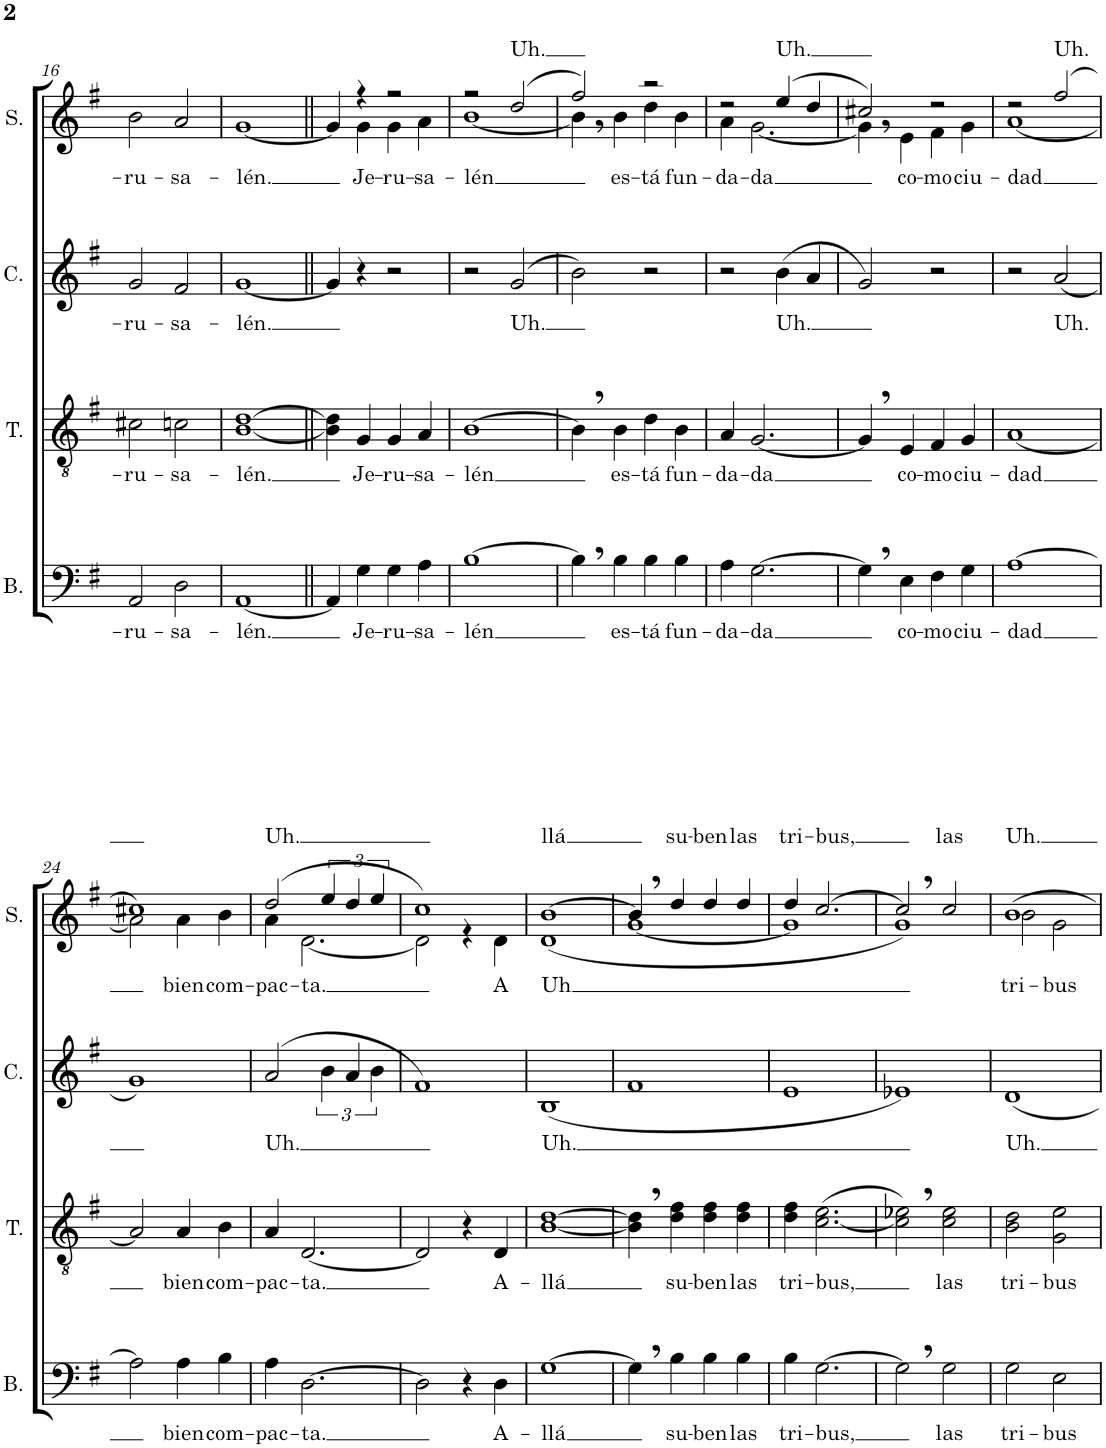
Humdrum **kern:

**kern	**text	**kern	**text	**kern	**text	**kern	**text	**harte
*part4	*part4	*part3	*part3	*part2	*part2	*part1	*part1	*part1
*staff4	*staff4	*staff3	*staff3	*staff2	*staff2	*staff1	*staff1	*
*I"Bajo	*	*I"Tenor	*	*I"Contralto	*	*I"Soprano	*	*
*I'B.	*	*I'T.	*	*I'C.	*	*I'S.	*	*
!!LO:PB:g=z
*clefF4	*	*clefGv2	*	*clefG2	*	*clefG2	*	*
*k[f#]	*	*k[f#]	*	*k[f#]	*	*k[f#]	*	*
*M2/2	*	*M2/2	*	*M2/2	*	*M2/2	*	*
*met(c|)	*	*met(c|)	*	*met(c|)	*	*met(c|)	*	*
=16	=16	=16	=16	=16	=16	=16	=16	=16
!	!LO:LY:b	!	!LO:LY:b	!	!LO:LY:b	!	!LO:LY:b	!LO:H:kt=7
2AA/	-ru-	2c#X\	-ru-	2g/	-ru-	2b\	-ru-	A:7
!	!LO:LY:b	!	!LO:LY:b	!	!LO:LY:b	!	!LO:LY:b	!LO:H:kt=7
2D\	-sa-	2cn\	-sa-	2f#/	-sa-	2a/	-sa-	D:7
=17	=17	=17	=17	=17	=17	=17	=17	=17
!	!LO:LY:b	!	!LO:LY:b	!	!LO:LY:b	!	!LO:LY:b	!
[1AA	-lén.	[1B [1d	-lén.	[1g	-lén.	[1g	-lén.	G:maj
=18||	=18||	=18||	=18||	=18||	=18||	=18||	=18||	=18||
*	*	*	*	*	*	*^	*	*
4AA/]	.	4B\] 4d\]	.	4g/]	.	4g/]	4ryy	.	.
!	!LO:LY:b	!	!LO:LY:b	!	!	!	!	!LO:LY:b	!
4G\	Je-	4G/	Je-	4r	.	4r	4g\	Je-	.
!	!LO:LY:b	!	!LO:LY:b	!	!	!	!	!LO:LY:b	!
4G\	-ru-	4G/	-ru-	2r	.	2r	4g\	-ru-	.
!	!LO:LY:b	!	!LO:LY:b	!	!	!	!	!LO:LY:b	!
4A\	-sa-	4A/	-sa-	.	.	.	4a\	-sa-	.
=19	=19	=19	=19	=19	=19	=19	=19	=19	=19
!	!LO:LY:b	!	!LO:LY:b	!	!	!	!	!LO:LY:b	!
[1B	-lén	[1B	-lén	2r	.	2r	[1b	-lén	.
!	!	!	!	!	!LO:LY:b	!	!	!LO:LY:a	!
.	.	.	.	(2g/	Uh.	(2dd/	.	Uh.	.
=20	=20	=20	=20	=20	=20	=20	=20	=20	=20
!	!	!	!	!	!	!	!	!	!LO:H:kt=m
4B,\]	.	4B,\]	.	2b\)	.	2ff#/)	4b,<\]	.	B:min
!	!LO:LY:b	!	!LO:LY:b	!	!	!	!	!LO:LY:b	!
4B\	es-	4B\	es-	.	.	.	4b\	es-	.
!	!LO:LY:b	!	!LO:LY:b	!	!	!	!	!LO:LY:b	!
4B\	-tá	4d\	-tá	2r	.	2r	4dd\	-tá	.
!	!LO:LY:b	!	!LO:LY:b	!	!	!	!	!LO:LY:b	!
4B\	fun-	4B\	fun-	.	.	.	4b\	fun-	.
=21	=21	=21	=21	=21	=21	=21	=21	=21	=21
!	!LO:LY:b	!	!LO:LY:b	!	!	!	!	!LO:LY:b	!LO:H:kt=m
4A\	-da-	4A/	-da-	2r	.	2r	4a\	-da-	E:min
!	!LO:LY:b	!	!LO:LY:b	!	!	!	!	!LO:LY:b	!
[2.G\	-da	[2.G/	-da	.	.	.	[2.g\	-da	.
!	!	!	!	!	!LO:LY:b	!	!	!LO:LY:a	!
.	.	.	.	(4b\	Uh.	(4ee/	.	Uh.	.
.	.	.	.	4a/	.	4dd/	.	.	.
=22	=22	=22	=22	=22	=22	=22	=22	=22	=22
!	!	!	!	!	!	!	!	!	!LO:H:kt=7
4G,\]	.	4G,/]	.	2g/)	.	2cc#X/)	4g,<\]	.	A:7
!	!LO:LY:b	!	!LO:LY:b	!	!	!	!	!LO:LY:b	!
4E\	co-	4E/	co-	.	.	.	4e\	co-	.
!	!LO:LY:b	!	!LO:LY:b	!	!	!	!	!LO:LY:b	!
4F#\	-mo	4F#/	-mo	2r	.	2r	4f#\	-mo	.
!	!LO:LY:b	!	!LO:LY:b	!	!	!	!	!LO:LY:b	!
4G\	ciu-	4G/	ciu-	.	.	.	4g\	ciu-	.
=23	=23	=23	=23	=23	=23	=23	=23	=23	=23
!	!LO:LY:b	!	!LO:LY:b	!	!	!	!	!LO:LY:b	!
[1A	-dad	[1A	-dad	2r	.	2r	[1a	-dad	D:maj
!	!	!	!	!	!LO:LY:b	!	!	!LO:LY:a	!
.	.	.	.	(2a/	Uh.	(2ff#/	.	Uh.	.
!!LO:LB:g=z	!!
=24	=24	=24	=24	=24	=24	=24	=24	=24	=24
!	!	!	!	!	!	!	!	!	!LO:H:kt=m7
2A\]	.	2A/]	.	1g)	.	1cc#X)	2a\]	.	E:min7
!	!LO:LY:b	!	!LO:LY:b	!	!	!	!	!LO:LY:b	!LO:H:kt=7
4A\	bien	4A/	bien	.	.	.	4a\	bien	A:7
!	!LO:LY:b	!	!LO:LY:b	!	!	!	!	!LO:LY:b	!
4B\	com-	4B\	com-	.	.	.	4b\	com-	.
=25	=25	=25	=25	=25	=25	=25	=25	=25	=25
!	!LO:LY:b	!	!LO:LY:b	!	!LO:LY:b	!	!	!LO:LY:a	!
!	!	!	!	!	!	!	!	!LO:LY:b	!
4A\	-pac-	4A/	-pac-	(2a/	Uh.	(2dd/	4a\	-pac-	D:maj
!	!LO:LY:b	!	!LO:LY:b	!	!	!	!	!LO:LY:b	!
[2.D\	-ta.	[2.D/	-ta.	.	.	.	[2.d\	-ta.	.
.	.	.	.	6b\	.	6ee/	.	.	.
.	.	.	.	6a/	.	6dd/	.	.	.
.	.	.	.	6b\	.	6ee/	.	.	.
=26	=26	=26	=26	=26	=26	=26	=26	=26	=26
!	!	!	!	!	!	!	!	!	!LO:H:kt=7
2D\]	.	2D/]	.	1f#)	.	1cc)	2d\]	.	D:7
4r	.	4r	.	.	.	.	4r	.	.
!	!LO:LY:b	!	!LO:LY:b	!	!	!	!	!LO:LY:b	!
4D\	A-	4D/	A-	.	.	.	4d\	A	.
=27	=27	=27	=27	=27	=27	=27	=27	=27	=27
!	!LO:LY:b	!	!LO:LY:b	!	!LO:LY:b	!	!	!LO:LY:a	!
!	!	!	!	!	!	!	!	!LO:LY:b	!
[1G	-llá	[1B [1d	-llá	(1B	Uh.	[1b	(1d	Uh	G:maj
=28	=28	=28	=28	=28	=28	=28	=28	=28	=28
!	!	!	!	!	!	!	!	!	!LO:H:kt=7
4G,\]	.	4B\], 4d\],	.	1f#	.	4b,/]	[1g	.	G:7
!	!LO:LY:b	!	!LO:LY:b	!	!	!	!	!LO:LY:a	!
4B\	su-	4d\ 4f#\	su-	.	.	4dd/	.	su-	.
!	!LO:LY:b	!	!LO:LY:b	!	!	!	!	!LO:LY:a	!
4B\	-ben	4d\ 4f#\	-ben	.	.	4dd/	.	-ben	.
!	!LO:LY:b	!	!LO:LY:b	!	!	!	!	!LO:LY:a	!
4B\	las	4d\ 4f#\	las	.	.	4dd/	.	las	.
=29	=29	=29	=29	=29	=29	=29	=29	=29	=29
!	!LO:LY:b	!	!LO:LY:b	!	!	!	!	!LO:LY:a	!
4B\	tri-	4d\ 4f#\	tri-	1e	.	4dd/	1g]	tri-	C:maj
!	!LO:LY:b	!	!LO:LY:b	!	!	!	!	!LO:LY:a	!
[2.G\	-bus,	([2.c\ 2.e\	-bus,	.	.	[2.cc/	.	-bus,	.
=30	=30	=30	=30	=30	=30	=30	=30	=30	=30
!	!	!	!	!	!	!	!	!	!LO:H:kt=m
2G,\]	.	2c\], 2e-X\,)	.	1e-X)	.	2cc,/]	1g)	.	C:min
!	!LO:LY:b	!	!LO:LY:b	!	!	!	!	!LO:LY:a	!
2G\	las	2c\ 2e-\	las	.	.	2cc/	.	las	.
=31	=31	=31	=31	=31	=31	=31	=31	=31	=31
!	!LO:LY:b	!	!LO:LY:b	!	!LO:LY:b	!	!	!LO:LY:a	!
!	!	!	!	!	!	!	!	!LO:LY:b	!
2G\	tri-	2B\ 2d\	tri-	1d	Uh.	1b	2b\	tri-	G:maj
!	!LO:LY:b	!	!LO:LY:b	!	!	!	!	!LO:LY:b	!LO:H:kt=m7
2E\	-bus	2G\ 2e\	-bus	.	.	.	2g\	-bus	E:min7
*	*	*	*	*	*	*v	*v	*	*
=	=	=	=	=	=	=	=	=
*-	*-	*-	*-	*-	*-	*-	*-	*-
